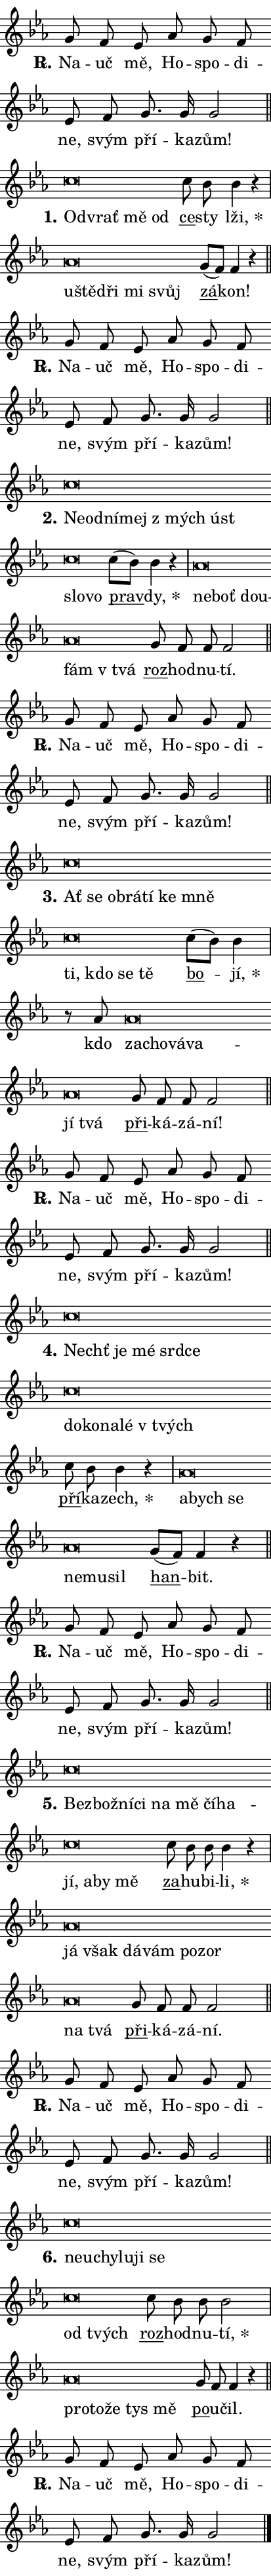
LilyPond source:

\version "2.22.1"
\header { tagline = "" }
\paper {
  indent = 0\cm
  top-margin = 0\cm
  right-margin = 0\cm
  bottom-margin = 0\cm
  left-margin = 0\cm
  paper-width = 7\cm
  page-breaking = #ly:one-page-breaking
  system-system-spacing.basic-distance = #11
  score-system-spacing.basic-distance = #11.3
  ragged-last = ##f
}


%% Author: Thomas Morley
%% https://lists.gnu.org/archive/html/lilypond-user/2020-05/msg00002.html
#(define (line-position grob)
"Returns position of @var[grob} in current system:
   @code{'start}, if at first time-step
   @code{'end}, if at last time-step
   @code{'middle} otherwise
"
  (let* ((col (ly:item-get-column grob))
         (ln (ly:grob-object col 'left-neighbor))
         (rn (ly:grob-object col 'right-neighbor))
         (col-to-check-left (if (ly:grob? ln) ln col))
         (col-to-check-right (if (ly:grob? rn) rn col))
         (break-dir-left
           (and
             (ly:grob-property col-to-check-left 'non-musical #f)
             (ly:item-break-dir col-to-check-left)))
         (break-dir-right
           (and
             (ly:grob-property col-to-check-right 'non-musical #f)
             (ly:item-break-dir col-to-check-right))))
        (cond ((eqv? 1 break-dir-left) 'start)
              ((eqv? -1 break-dir-right) 'end)
              (else 'middle))))

#(define (tranparent-at-line-position vctor)
  (lambda (grob)
  "Relying on @code{line-position} select the relevant enry from @var{vctor}.
Used to determine transparency,"
    (case (line-position grob)
      ((end) (not (vector-ref vctor 0)))
      ((middle) (not (vector-ref vctor 1)))
      ((start) (not (vector-ref vctor 2))))))

noteHeadBreakVisibility =
#(define-music-function (break-visibility)(vector?)
"Makes @code{NoteHead}s transparent relying on @var{break-visibility}"
#{
  \override NoteHead.transparent =
    #(tranparent-at-line-position break-visibility)
#})

#(define delete-ledgers-for-transparent-note-heads
  (lambda (grob)
    "Reads whether a @code{NoteHead} is transparent.
If so this @code{NoteHead} is removed from @code{'note-heads} from
@var{grob}, which is supposed to be @code{LedgerLineSpanner}.
As a result ledgers are not printed for this @code{NoteHead}"
    (let* ((nhds-array (ly:grob-object grob 'note-heads))
           (nhds-list
             (if (ly:grob-array? nhds-array)
                 (ly:grob-array->list nhds-array)
                 '()))
           ;; Relies on the transparent-property being done before
           ;; Staff.LedgerLineSpanner.after-line-breaking is executed.
           ;; This is fragile ...
           (to-keep
             (remove
               (lambda (nhd)
                 (ly:grob-property nhd 'transparent #f))
               nhds-list)))
      ;; TODO find a better method to iterate over grob-arrays, similiar
      ;; to filter/remove etc for lists
      ;; For now rebuilt from scratch
      (set! (ly:grob-object grob 'note-heads)  '())
      (for-each
        (lambda (nhd)
          (ly:pointer-group-interface::add-grob grob 'note-heads nhd))
        to-keep))))

hideNotes = {
  \noteHeadBreakVisibility #begin-of-line-visible
}
unHideNotes = {
  \noteHeadBreakVisibility #all-visible
}

% work-around for resetting accidentals
% https://lilypond.org/doc/v2.23/Documentation/notation/displaying-rhythms#unmetered-music
cadenzaMeasure = {
  \cadenzaOff
  \partial 1024 s1024
  \cadenzaOn
}

#(define-markup-command (accent layout props text) (markup?)
  "Underline accented syllable"
  (interpret-markup layout props
    #{\markup \override #'(offset . 4.3) \underline { #text }#}))

responsum = \markup \concat {
  "R" \hspace #-1.05 \path #0.1 #'((moveto 0 0.07) (lineto 0.9 0.8)) \hspace #0.05 "."
}

\layout {
    \context {
        \Staff
        \remove "Time_signature_engraver"
        \override LedgerLineSpanner.after-line-breaking = #delete-ledgers-for-transparent-note-heads
    }
    \context {
        \Voice {
            \override NoteHead.output-attributes = #'((class . "notehead"))
            \override Hairpin.height = #0.55
        }
    }
    \context {
        \Lyrics {
            \override StanzaNumber.output-attributes = #'((class . "stanzanumber"))
            \override LyricSpace.minimum-distance = #0.9
            \override LyricText.font-name = #"TeX Gyre Schola"
            \override LyricText.font-size = 1
            \override StanzaNumber.font-name = #"TeX Gyre Schola Bold"
            \override StanzaNumber.font-size = 1
        }
    }
}

% magnetic-lyrics.ily
%
%   written by
%     Jean Abou Samra <jean@abou-samra.fr>
%     Werner Lemberg <wl@gnu.org>
%
%   adapted by
%     Jiri Hon <jiri.hon@gmail.com>
%
% Version 2022-Apr-15

% https://www.mail-archive.com/lilypond-user@gnu.org/msg149350.html

#(define (Left_hyphen_pointer_engraver context)
   "Collect syllable-hyphen-syllable occurrences in lyrics and store
them in properties.  This engraver only looks to the left.  For
example, if the lyrics input is @code{foo -- bar}, it does the
following.

@itemize @bullet
@item
Set the @code{text} property of the @code{LyricHyphen} grob between
@q{foo} and @q{bar} to @code{foo}.

@item
Set the @code{left-hyphen} property of the @code{LyricText} grob with
text @q{foo} to the @code{LyricHyphen} grob between @q{foo} and
@q{bar}.
@end itemize

Use this auxiliary engraver in combination with the
@code{lyric-@/text::@/apply-@/magnetic-@/offset!} hook."
   (let ((hyphen #f)
         (text #f))
     (make-engraver
      (acknowledgers
       ((lyric-syllable-interface engraver grob source-engraver)
        (set! text grob)))
      (end-acknowledgers
       ((lyric-hyphen-interface engraver grob source-engraver)
        ;(when (not (grob::has-interface grob 'lyric-space-interface))
          (set! hyphen grob)));)
      ((stop-translation-timestep engraver)
       (when (and text hyphen)
         (ly:grob-set-object! text 'left-hyphen hyphen))
       (set! text #f)
       (set! hyphen #f)))))

#(define (lyric-text::apply-magnetic-offset! grob)
   "If the space between two syllables is less than the value in
property @code{LyricText@/.details@/.squash-threshold}, move the right
syllable to the left so that it gets concatenated with the left
syllable.

Use this function as a hook for
@code{LyricText@/.after-@/line-@/breaking} if the
@code{Left_@/hyphen_@/pointer_@/engraver} is active."
   (let ((hyphen (ly:grob-object grob 'left-hyphen #f)))
     (when hyphen
       (let ((left-text (ly:spanner-bound hyphen LEFT)))
         (when (grob::has-interface left-text 'lyric-syllable-interface)
           (let* ((common (ly:grob-common-refpoint grob left-text X))
                  (this-x-ext (ly:grob-extent grob common X))
                  (left-x-ext
                   (begin
                     ;; Trigger magnetism for left-text.
                     (ly:grob-property left-text 'after-line-breaking)
                     (ly:grob-extent left-text common X)))
                  ;; `delta` is the gap width between two syllables.
                  (delta (- (interval-start this-x-ext)
                            (interval-end left-x-ext)))
                  (details (ly:grob-property grob 'details))
                  (threshold (assoc-get 'squash-threshold details 0.2)))
             (when (< delta threshold)
               (let* (;; We have to manipulate the input text so that
                      ;; ligatures crossing syllable boundaries are not
                      ;; disabled.  For languages based on the Latin
                      ;; script this is essentially a beautification.
                      ;; However, for non-Western scripts it can be a
                      ;; necessity.
                      (lt (ly:grob-property left-text 'text))
                      (rt (ly:grob-property grob 'text))
                      (is-space (grob::has-interface hyphen 'lyric-space-interface))
                      (space (if is-space " " ""))
                      (space-markup (grob-interpret-markup grob " "))
                      (space-size (interval-length (ly:stencil-extent space-markup X)))
                      (extra-delta (if is-space space-size 0))
                      ;; Append new syllable.
                      (ltrt-space (if (and (string? lt) (string? rt))
                                (string-append lt space rt)
                                (make-concat-markup (list lt space rt))))
                      ;; Right-align `ltrt` to the right side.
                      (ltrt-space-markup (grob-interpret-markup
                               grob
                               (make-translate-markup
                                (cons (interval-length this-x-ext) 0)
                                (make-right-align-markup ltrt-space)))))
                 (begin
                   ;; Don't print `left-text`.
                   (ly:grob-set-property! left-text 'stencil #f)
                   ;; Set text and stencil (which holds all collected
                   ;; syllables so far) and shift it to the left.
                   (ly:grob-set-property! grob 'text ltrt-space)
                   (ly:grob-set-property! grob 'stencil ltrt-space-markup)
                   (ly:grob-translate-axis! grob (- (- delta extra-delta)) X))))))))))


#(define (lyric-hyphen::displace-bounds-first grob)
   ;; Make very sure this callback isn't triggered too early.
   (let ((left (ly:spanner-bound grob LEFT))
         (right (ly:spanner-bound grob RIGHT)))
     (ly:grob-property left 'after-line-breaking)
     (ly:grob-property right 'after-line-breaking)
     (ly:lyric-hyphen::print grob)))

squashThreshold = #0.4

\layout {
  \context {
    \Lyrics
    \consists #Left_hyphen_pointer_engraver
    \override LyricText.after-line-breaking =
      #lyric-text::apply-magnetic-offset!
    \override LyricHyphen.stencil = #lyric-hyphen::displace-bounds-first
    \override LyricText.details.squash-threshold = \squashThreshold
    \override LyricHyphen.minimum-distance = 0
    \override LyricHyphen.minimum-length = \squashThreshold
  }
}

squash = \override LyricText.details.squash-threshold = 9999
unSquash = \override LyricText.details.squash-threshold = \squashThreshold

left = \override LyricText.self-alignment-X = #LEFT
unLeft = \revert LyricText.self-alignment-X

starOffset = #(lambda (grob) 
                (let ((x_offset (ly:self-alignment-interface::aligned-on-x-parent grob)))
                  (if (= x_offset 0) 0 (+ x_offset 1.2))))

star = #(define-music-function (syllable)(string?)
"Append star separator at the end of a syllable"
#{
  \once \override LyricText.X-offset = #starOffset
  \lyricmode { \markup {
    #syllable
    \override #'((font-name . "TeX Gyre Schola Bold")) \hspace #0.2 \lower #0.65 \larger "*"
  } }
#})

starAccent = #(define-music-function (syllable)(string?)
"Append star separator at the end of a syllable and make accent"
#{
  \once \override LyricText.X-offset = #starOffset
  \lyricmode { \markup {
    \accent #syllable
    \override #'((font-name . "TeX Gyre Schola Bold")) \hspace #0.2 \lower #0.65 \larger "*"
  } }
#})

breath = #(define-music-function (syllable)(string?)
"Append breathing indicator at the end of a syllable"
#{
  \lyricmode { \markup { #syllable "+" } }
#})

optionalBreath = #(define-music-function (syllable)(string?)
"Append optional breathing indicator at the end of a syllable"
#{
  \lyricmode { \markup { #syllable "(+)" } }
#})


\score {
    <<
        \new Voice = "melody" { \cadenzaOn \key es \major \relative { g'8 f es as g f \bar "" es f g8. g16 g2 \cadenzaMeasure \bar "||" \break } }
        \new Lyrics \lyricsto "melody" { \lyricmode { \set stanza = \responsum
Na -- uč mě, Ho -- spo -- di -- ne, svým pří -- ka -- zům! } }
    >>
    \layout {}
}

\score {
    <<
        \new Voice = "melody" { \cadenzaOn \key es \major \relative { c''\breve*1/16 \hideNotes \breve*1/16 \bar "" \breve*1/16 \breve*1/16 \bar "" \unHideNotes \bar "" c8 bes bes4 r \cadenzaMeasure \bar "|" as\breve*1/16 \hideNotes \breve*1/16 \bar "" \breve*1/16 \bar "" \breve*1/16 \breve*1/16 \bar "" \unHideNotes \bar "" g8[( f)] f4 r \cadenzaMeasure \bar "||" \break } }
        \new Lyrics \lyricsto "melody" { \lyricmode { \set stanza = "1."
\left Od -- \squash vrať mě od \unLeft \unSquash \markup \accent ce -- sty \star lži, \left u -- \squash ště -- dři mi svůj \unLeft \unSquash \markup \accent zá -- kon! } }
    >>
    \layout {}
}

\score {
    <<
        \new Voice = "melody" { \cadenzaOn \key es \major \relative { g'8 f es as g f \bar "" es f g8. g16 g2 \cadenzaMeasure \bar "||" \break } }
        \new Lyrics \lyricsto "melody" { \lyricmode { \set stanza = \responsum
Na -- uč mě, Ho -- spo -- di -- ne, svým pří -- ka -- zům! } }
    >>
    \layout {}
}

\score {
    <<
        \new Voice = "melody" { \cadenzaOn \key es \major \relative { c''\breve*1/16 \hideNotes \breve*1/16 \bar "" \breve*1/16 \bar "" \breve*1/16 \bar "" \breve*1/16 \bar "" \breve*1/16 \bar "" \breve*1/16 \breve*1/16 \bar "" \unHideNotes \bar "" c8[( bes)] bes4 r \cadenzaMeasure \bar "|" as\breve*1/16 \hideNotes \breve*1/16 \bar "" \breve*1/16 \bar "" \breve*1/16 \breve*1/16 \bar "" \unHideNotes \bar "" g8 f f f2 \cadenzaMeasure \bar "||" \break } }
        \new Lyrics \lyricsto "melody" { \lyricmode { \set stanza = "2."
\left Ne -- \squash od -- ní -- mej "z mých" úst slo -- vo \unLeft \unSquash \markup \accent prav -- \star dy, \left ne -- \squash boť dou -- fám "v tvá" \unLeft \unSquash \markup \accent roz -- hod -- nu -- tí. } }
    >>
    \layout {}
}

\score {
    <<
        \new Voice = "melody" { \cadenzaOn \key es \major \relative { g'8 f es as g f \bar "" es f g8. g16 g2 \cadenzaMeasure \bar "||" \break } }
        \new Lyrics \lyricsto "melody" { \lyricmode { \set stanza = \responsum
Na -- uč mě, Ho -- spo -- di -- ne, svým pří -- ka -- zům! } }
    >>
    \layout {}
}

\score {
    <<
        \new Voice = "melody" { \cadenzaOn \key es \major \relative { c''\breve*1/16 \hideNotes \breve*1/16 \bar "" \breve*1/16 \bar "" \breve*1/16 \bar "" \breve*1/16 \bar "" \breve*1/16 \bar "" \breve*1/16 \bar "" \breve*1/16 \bar "" \breve*1/16 \bar "" \breve*1/16 \breve*1/16 \bar "" \unHideNotes \bar "" c8[( bes)] bes4 \cadenzaMeasure \bar "|" r8 as8 as\breve*1/16 \hideNotes \breve*1/16 \bar "" \breve*1/16 \bar "" \breve*1/16 \bar "" \breve*1/16 \breve*1/16 \bar "" \unHideNotes \bar "" g8 f f f2 \cadenzaMeasure \bar "||" \break } }
        \new Lyrics \lyricsto "melody" { \lyricmode { \set stanza = "3."
\left Ať \squash se ob -- rá -- tí ke mně ti, kdo se tě \unLeft \unSquash \markup \accent bo -- \star jí, kdo \left za -- \squash cho -- vá -- va -- jí tvá \unLeft \unSquash \markup \accent při -- ká -- zá -- ní! } }
    >>
    \layout {}
}

\score {
    <<
        \new Voice = "melody" { \cadenzaOn \key es \major \relative { g'8 f es as g f \bar "" es f g8. g16 g2 \cadenzaMeasure \bar "||" \break } }
        \new Lyrics \lyricsto "melody" { \lyricmode { \set stanza = \responsum
Na -- uč mě, Ho -- spo -- di -- ne, svým pří -- ka -- zům! } }
    >>
    \layout {}
}

\score {
    <<
        \new Voice = "melody" { \cadenzaOn \key es \major \relative { c''\breve*1/16 \hideNotes \breve*1/16 \bar "" \breve*1/16 \bar "" \breve*1/16 \bar "" \breve*1/16 \bar "" \breve*1/16 \bar "" \breve*1/16 \bar "" \breve*1/16 \bar "" \breve*1/16 \breve*1/16 \bar "" \unHideNotes \bar "" c8 bes bes4 r \cadenzaMeasure \bar "|" as\breve*1/16 \hideNotes \breve*1/16 \bar "" \breve*1/16 \bar "" \breve*1/16 \bar "" \breve*1/16 \breve*1/16 \bar "" \unHideNotes \bar "" g8[( f)] f4 r \cadenzaMeasure \bar "||" \break } }
        \new Lyrics \lyricsto "melody" { \lyricmode { \set stanza = "4."
\left Nechť \squash je mé srd -- ce do -- ko -- na -- lé "v tvých" \unLeft \unSquash \markup \accent pří -- ka -- \star zech, \left a -- \squash bych se ne -- mu -- sil \unLeft \unSquash \markup \accent han -- bit. } }
    >>
    \layout {}
}

\score {
    <<
        \new Voice = "melody" { \cadenzaOn \key es \major \relative { g'8 f es as g f \bar "" es f g8. g16 g2 \cadenzaMeasure \bar "||" \break } }
        \new Lyrics \lyricsto "melody" { \lyricmode { \set stanza = \responsum
Na -- uč mě, Ho -- spo -- di -- ne, svým pří -- ka -- zům! } }
    >>
    \layout {}
}

\score {
    <<
        \new Voice = "melody" { \cadenzaOn \key es \major \relative { c''\breve*1/16 \hideNotes \breve*1/16 \bar "" \breve*1/16 \bar "" \breve*1/16 \bar "" \breve*1/16 \bar "" \breve*1/16 \bar "" \breve*1/16 \bar "" \breve*1/16 \bar "" \breve*1/16 \bar "" \breve*1/16 \bar "" \breve*1/16 \breve*1/16 \bar "" \unHideNotes \bar "" c8 bes bes bes4 r \cadenzaMeasure \bar "|" as\breve*1/16 \hideNotes \breve*1/16 \bar "" \breve*1/16 \bar "" \breve*1/16 \bar "" \breve*1/16 \bar "" \breve*1/16 \bar "" \breve*1/16 \breve*1/16 \bar "" \unHideNotes \bar "" g8 f f f2 \cadenzaMeasure \bar "||" \break } }
        \new Lyrics \lyricsto "melody" { \lyricmode { \set stanza = "5."
\left Bez -- \squash bož -- ní -- ci na mě čí -- ha -- jí, a -- by mě \unLeft \unSquash \markup \accent za -- hu -- bi -- \star li, \left já \squash však dá -- vám po -- zor na tvá \unLeft \unSquash \markup \accent při -- ká -- zá -- ní. } }
    >>
    \layout {}
}

\score {
    <<
        \new Voice = "melody" { \cadenzaOn \key es \major \relative { g'8 f es as g f \bar "" es f g8. g16 g2 \cadenzaMeasure \bar "||" \break } }
        \new Lyrics \lyricsto "melody" { \lyricmode { \set stanza = \responsum
Na -- uč mě, Ho -- spo -- di -- ne, svým pří -- ka -- zům! } }
    >>
    \layout {}
}

\score {
    <<
        \new Voice = "melody" { \cadenzaOn \key es \major \relative { c''\breve*1/16 \hideNotes \breve*1/16 \bar "" \breve*1/16 \bar "" \breve*1/16 \bar "" \breve*1/16 \bar "" \breve*1/16 \bar "" \breve*1/16 \breve*1/16 \bar "" \unHideNotes \bar "" c8 bes bes bes2 \cadenzaMeasure \bar "|" as\breve*1/16 \hideNotes \breve*1/16 \bar "" \breve*1/16 \bar "" \breve*1/16 \breve*1/16 \bar "" \unHideNotes \bar "" g8 f f4 r \cadenzaMeasure \bar "||" \break } }
        \new Lyrics \lyricsto "melody" { \lyricmode { \set stanza = "6."
\left ne -- \squash u -- chy -- lu -- ji se od tvých \unLeft \unSquash \markup \accent roz -- hod -- nu -- \star tí, \left pro -- \squash to -- že tys mě \unLeft \unSquash \markup \accent po -- u -- čil. } }
    >>
    \layout {}
}

\score {
    <<
        \new Voice = "melody" { \cadenzaOn \key es \major \relative { g'8 f es as g f \bar "" es f g8. g16 g2 \cadenzaMeasure \bar "||" \break } \bar "|." }
        \new Lyrics \lyricsto "melody" { \lyricmode { \set stanza = \responsum
Na -- uč mě, Ho -- spo -- di -- ne, svým pří -- ka -- zům! } }
    >>
    \layout {}
}
